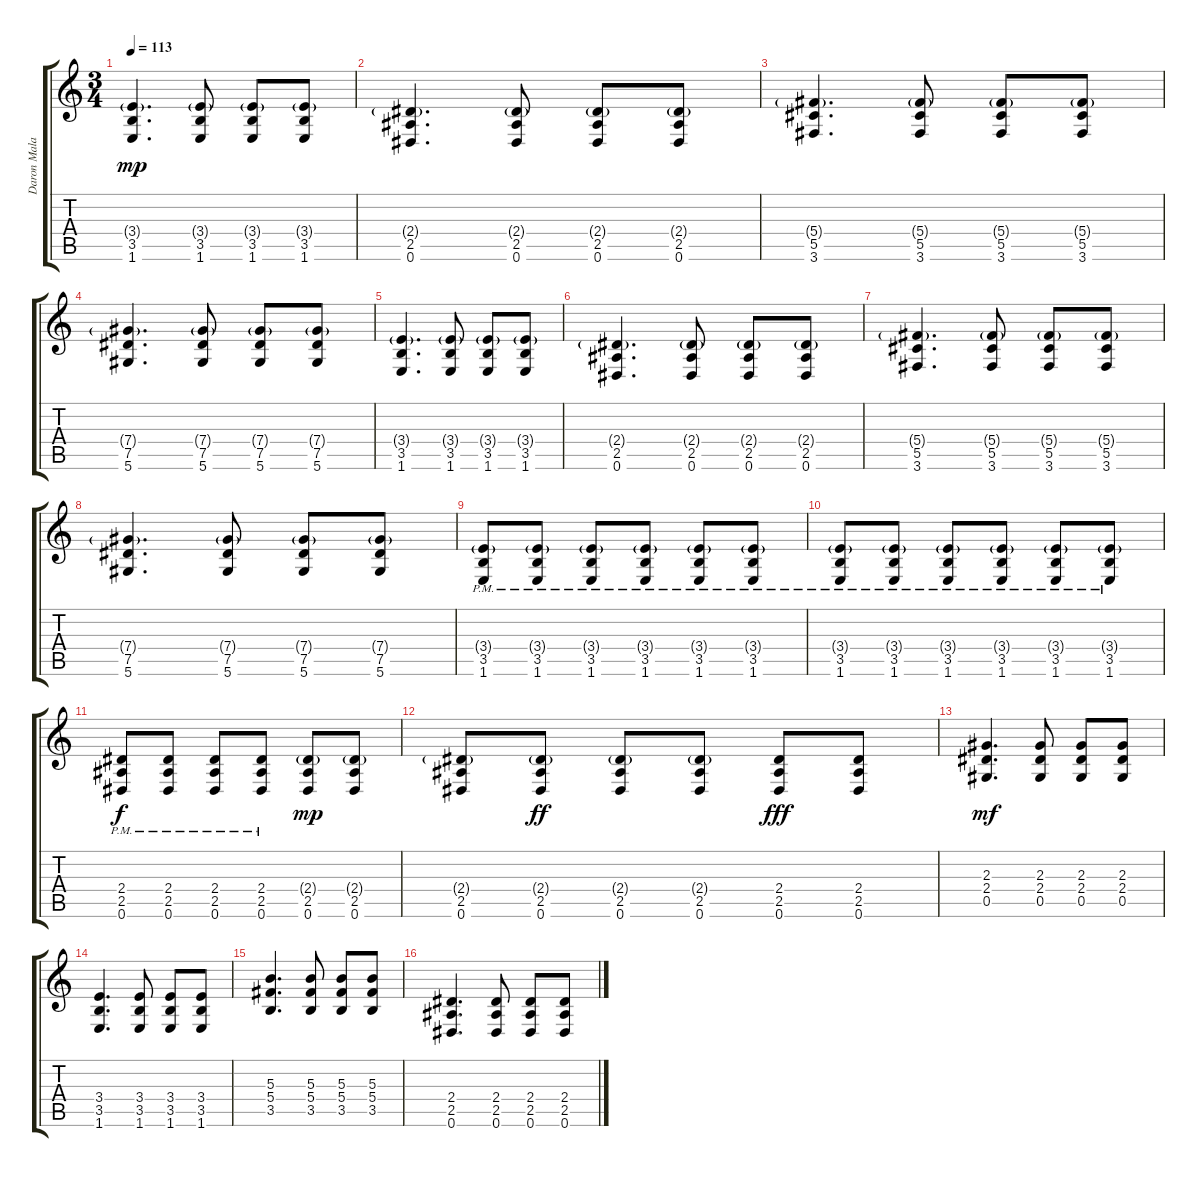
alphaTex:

\track ("Daron Malakian" "Daron Mala") {instrument electricguitarclean}
\staff {score tabs}
\tuning (Eb4 Bb3 Gb3 Db3 Ab2 Eb2) {hide}
\ts (3 4)
\tempo 113
\clef g2
\ks c
(3.4{g} 3.5 1.6).4{d dy mp} (3.4{g} 3.5 1.6).8 (3.4{g} 3.5 1.6).8 (3.4{g} 3.5 1.6).8 |
(2.4{g} 2.5 0.6).4{d} (2.4{g} 2.5 0.6).8 (2.4{g} 2.5 0.6).8 (2.4{g} 2.5 0.6).8 |
(5.4{g} 5.5 3.6).4{d} (5.4{g} 5.5 3.6).8 (5.4{g} 5.5 3.6).8 (5.4{g} 5.5 3.6).8 |
(7.4{g} 7.5 5.6).4{d} (7.4{g} 7.5 5.6).8 (7.4{g} 7.5 5.6).8 (7.4{g} 7.5 5.6).8 |
(3.4{g} 3.5 1.6).4{d} (3.4{g} 3.5 1.6).8 (3.4{g} 3.5 1.6).8 (3.4{g} 3.5 1.6).8 |
(2.4{g} 2.5 0.6).4{d} (2.4{g} 2.5 0.6).8 (2.4{g} 2.5 0.6).8 (2.4{g} 2.5 0.6).8 |
(5.4{g} 5.5 3.6).4{d} (5.4{g} 5.5 3.6).8 (5.4{g} 5.5 3.6).8 (5.4{g} 5.5 3.6).8 |
(7.4{g} 7.5 5.6).4{d} (7.4{g} 7.5 5.6).8 (7.4{g} 7.5 5.6).8 (7.4{g} 7.5 5.6).8 |
(3.4{g pm} 3.5{pm} 1.6{pm}).8 (3.4{g pm} 3.5{pm} 1.6{pm}).8 (3.4{g pm} 3.5{pm} 1.6{pm}).8 (3.4{g pm} 3.5{pm} 1.6{pm}).8 (3.4{g pm} 3.5{pm} 1.6{pm}).8 (3.4{g pm} 3.5{pm} 1.6{pm}).8 |
(3.4{g pm} 3.5{pm} 1.6{pm}).8 (3.4{g pm} 3.5{pm} 1.6{pm}).8 (3.4{g pm} 3.5{pm} 1.6{pm}).8 (3.4{g pm} 3.5{pm} 1.6{pm}).8 (3.4{g pm} 3.5{pm} 1.6{pm}).8 (3.4{g pm} 3.5{pm} 1.6{pm}).8 |
(2.4{pm} 2.5{pm} 0.6{pm}).8{dy f} (2.4{pm} 2.5{pm} 0.6{pm}).8 (2.4{pm} 2.5{pm} 0.6{pm}).8 (2.4{pm} 2.5{pm} 0.6{pm}).8 (2.4{g} 2.5 0.6).8{dy mp} (2.4{g} 2.5 0.6).8 |
(2.4{g} 2.5 0.6).8 (2.4{g} 2.5 0.6).8{dy ff} (2.4{g} 2.5 0.6).8 (2.4{g} 2.5 0.6).8 (2.4 2.5 0.6).8{dy fff} (2.4 2.5 0.6).8 |
(2.3 2.4 0.5).4{d dy mf} (2.3 2.4 0.5).8 (2.3 2.4 0.5).8 (2.3 2.4 0.5).8 |
(3.4 3.5 1.6).4{d} (3.4 3.5 1.6).8 (3.4 3.5 1.6).8 (3.4 3.5 1.6).8 |
(5.3 5.4 3.5).4{d} (5.3 5.4 3.5).8 (5.3 5.4 3.5).8 (5.3 5.4 3.5).8 |
(2.4 2.5 0.6).4{d} (2.4 2.5 0.6).8 (2.4 2.5 0.6).8 (2.4 2.5 0.6).8
